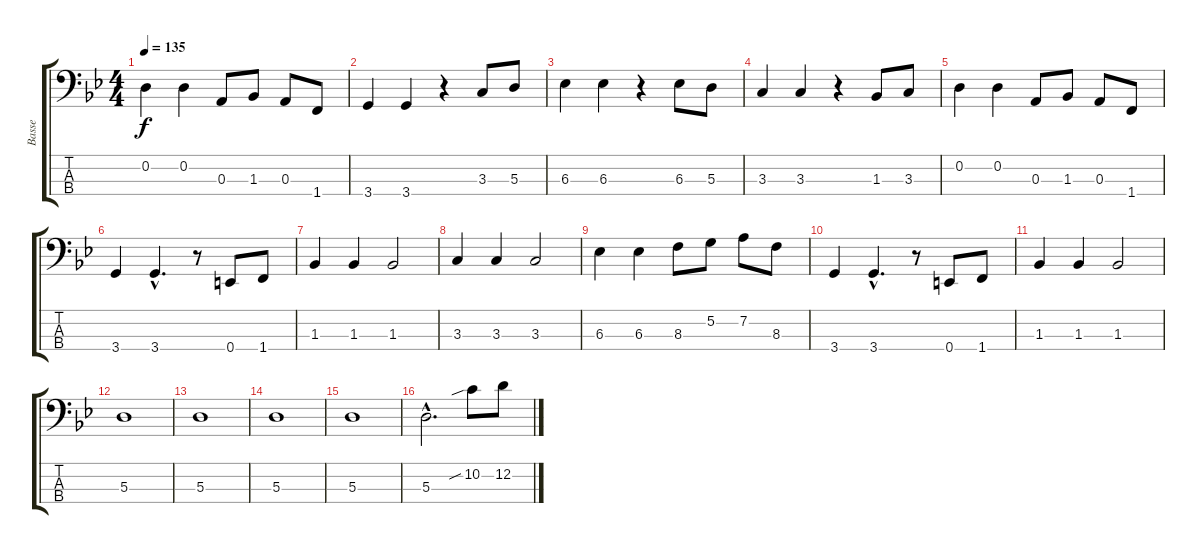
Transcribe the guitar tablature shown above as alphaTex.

\track ("Basse" "Basse") {instrument fretlessbass}
\staff {score tabs}
\tuning (G2 D2 A1 E1) {hide}
\ts (4 4)
\tempo 135
\clef f4
\ks bb
0.2.4{dy f} 0.2.4 0.3.8 1.3.8 0.3.8 1.4.8 |
3.4.4 3.4.4 r.4 3.3.8 5.3.8 |
6.3.4 6.3.4 r.4 6.3.8 5.3.8 |
3.3.4 3.3.4 r.4 1.3.8 3.3.8 |
0.2.4 0.2.4 0.3.8 1.3.8 0.3.8 1.4.8 |
3.4.4 3.4{hac}.4{d} r.8 0.4.8 1.4.8 |
1.3.4 1.3.4 1.3.2 |
3.3.4 3.3.4 3.3.2 |
6.3.4 6.3.4 8.3.8 5.2.8 7.2.8 8.3.8 |
3.4.4 3.4{hac}.4{d} r.8 0.4.8 1.4.8 |
1.3.4 1.3.4 1.3.2 |
5.3.1 |
5.3.1 |
5.3.1 |
5.3.1 |
5.3{hac}.2{d} 10.2{sib}.8 12.2.8
